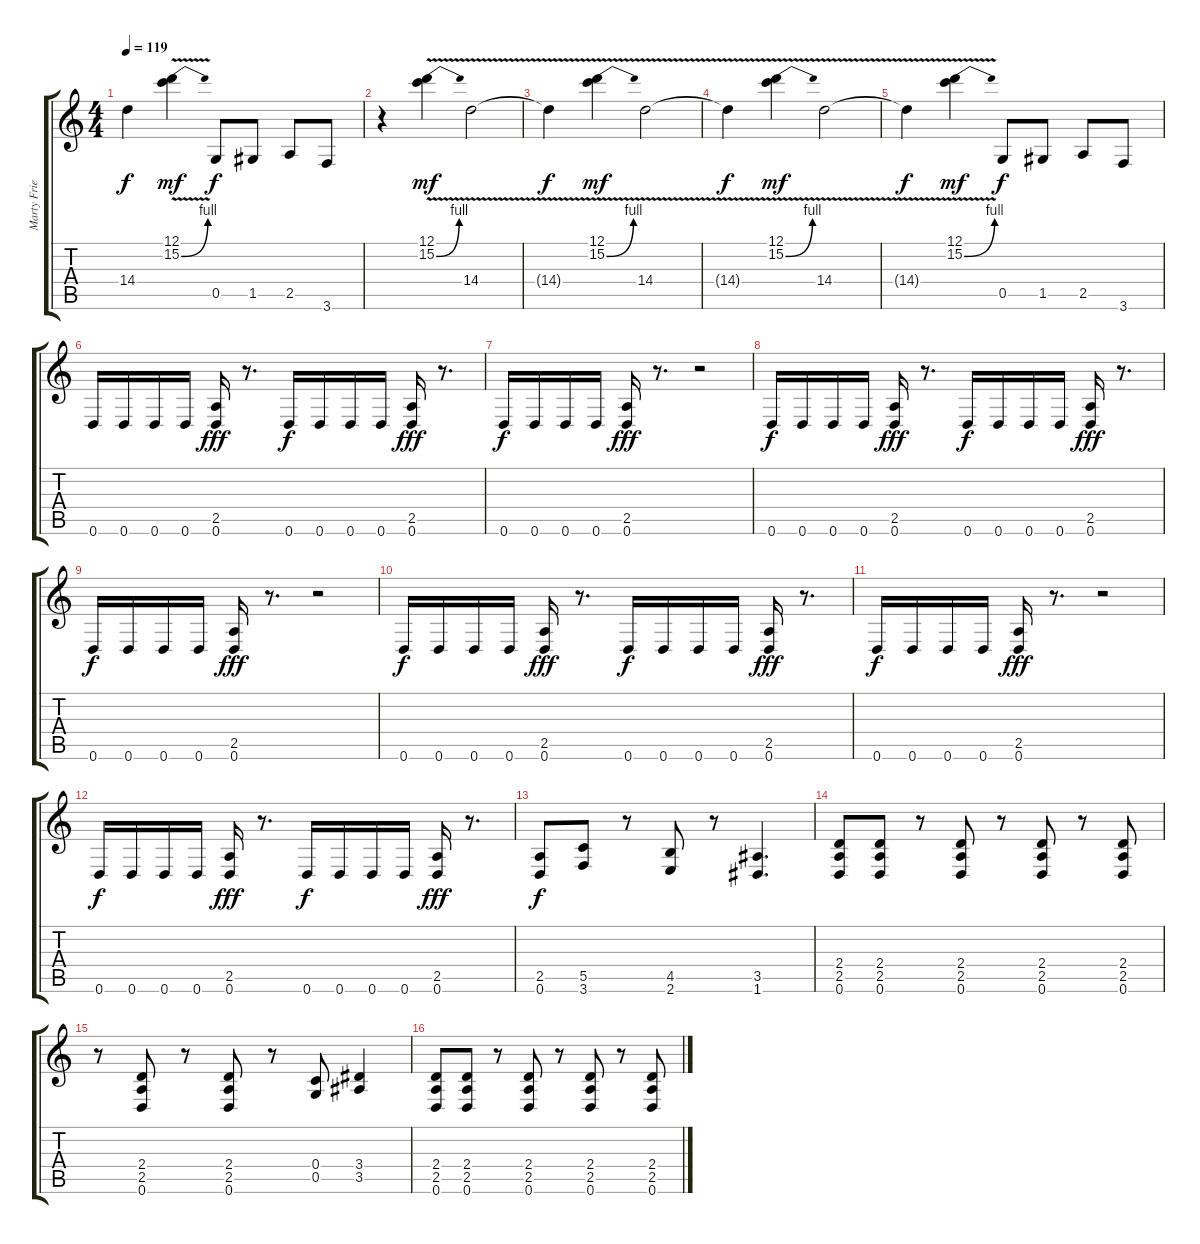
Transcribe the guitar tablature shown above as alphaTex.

\track ("Marty Friedman" "Marty Frie") {instrument electricguitarclean}
\staff {score tabs}
\tuning (D4 A3 F3 C3 G2 D2) {hide}
\ts (4 4)
\tempo 119
\clef g2
\ks c
14.4{t}.4{dy f} (12.1{v} 15.2{be (bend 0 0 60 4) v}).4{dy mf} 0.5.8{dy f balance 14} 1.5.8 2.5.8 3.6.8 |
r.4 (12.1{v} 15.2{be (bend 0 0 60 4) v}).4{dy mf balance 8} 14.4{v}.2 |
14.4{t}.4{dy f} (12.1{v} 15.2{be (bend 0 0 60 4) v}).4{dy mf} 14.4{v}.2 |
14.4{t}.4{dy f} (12.1{v} 15.2{be (bend 0 0 60 4) v}).4{dy mf} 14.4{v}.2 |
14.4{t}.4{dy f} (12.1{v} 15.2{be (bend 0 0 60 4) v}).4{dy mf} 0.5.8{dy f balance 14} 1.5.8 2.5.8 3.6.8 |
0.6.16 0.6.16 0.6.16 0.6.16 (2.5 0.6).16{dy fff} r.8{d} 0.6.16{dy f} 0.6.16 0.6.16 0.6.16 (2.5 0.6).16{dy fff} r.8{d} |
0.6.16{dy f} 0.6.16 0.6.16 0.6.16 (2.5 0.6).16{dy fff} r.8{d} r.2 |
0.6.16{dy f} 0.6.16 0.6.16 0.6.16 (2.5 0.6).16{dy fff} r.8{d} 0.6.16{dy f} 0.6.16 0.6.16 0.6.16 (2.5 0.6).16{dy fff} r.8{d} |
0.6.16{dy f} 0.6.16 0.6.16 0.6.16 (2.5 0.6).16{dy fff} r.8{d} r.2 |
0.6.16{dy f} 0.6.16 0.6.16 0.6.16 (2.5 0.6).16{dy fff} r.8{d} 0.6.16{dy f} 0.6.16 0.6.16 0.6.16 (2.5 0.6).16{dy fff} r.8{d} |
0.6.16{dy f} 0.6.16 0.6.16 0.6.16 (2.5 0.6).16{dy fff} r.8{d} r.2 |
0.6.16{dy f} 0.6.16 0.6.16 0.6.16 (2.5 0.6).16{dy fff} r.8{d} 0.6.16{dy f} 0.6.16 0.6.16 0.6.16 (2.5 0.6).16{dy fff} r.8{d} |
(2.5 0.6).8{dy f} (5.5 3.6).8 r.8 (4.5 2.6).8 r.8 (3.5 1.6).4{d} |
(2.4 2.5 0.6).8{instrument distortionguitar} (2.4 2.5 0.6).8 r.8 (2.4 2.5 0.6).8 r.8 (2.4 2.5 0.6).8 r.8 (2.4 2.5 0.6).8 |
r.8 (2.4 2.5 0.6).8 r.8 (2.4 2.5 0.6).8 r.8 (0.4 0.5).8 (3.4 3.5).4 |
(2.4 2.5 0.6).8{instrument distortionguitar} (2.4 2.5 0.6).8 r.8 (2.4 2.5 0.6).8 r.8 (2.4 2.5 0.6).8 r.8 (2.4 2.5 0.6).8
